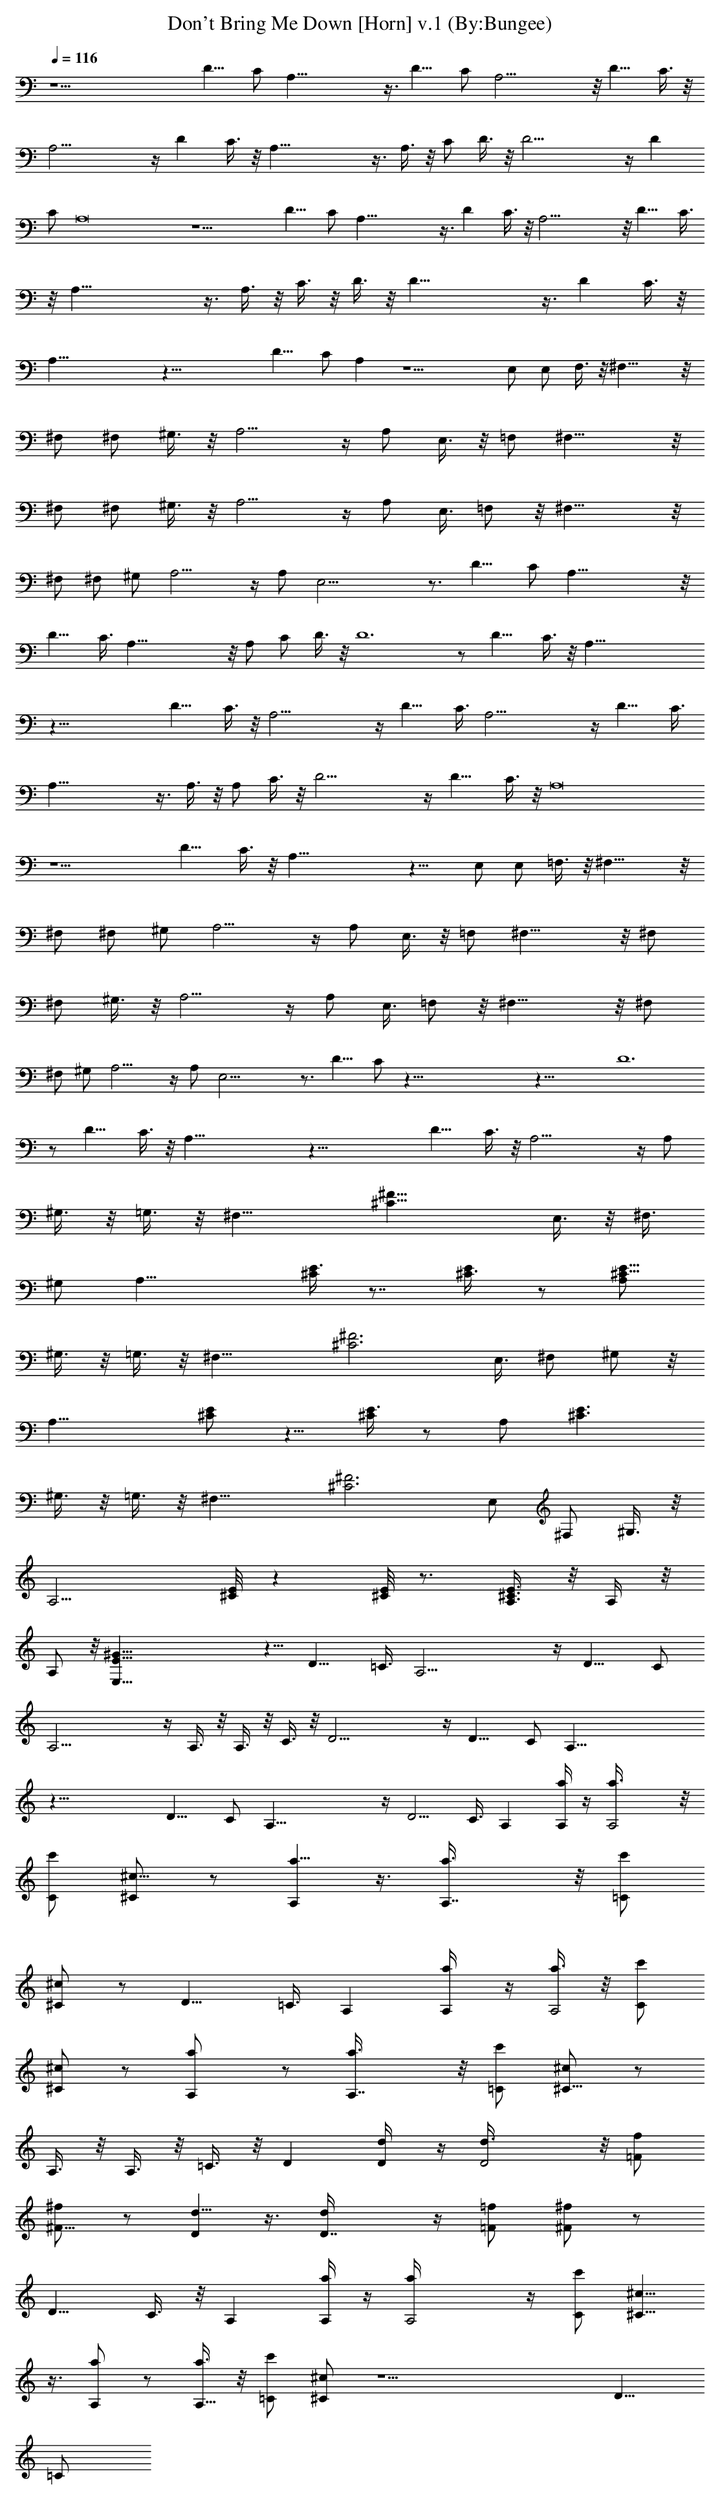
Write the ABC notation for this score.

X:1
T:Don't Bring Me Down [Horn] v.1 (By:Bungee)
L:1/4
Q:116
K:C
z29/2 [D9/8z] C/2 A,49/8 z3/8 [D9/8z] C/2 A,25/4 z/8 D9/8 C3/8 z/8
A,25/4 z/4 D C3/8 z/8 A,49/8 z3/8 A,3/8 z/8 C/2 D3/8 z/8 D25/4 z/4 D
C/2 A,8 z13/2 [D9/8z] C/2 A,49/8 z3/8 D C3/8 z/8 A,25/4 z/8 D9/8 C3/8
z/8 A,49/8 z3/8 A,3/8 z/8 C3/8 z/8 D3/8 z/8 D49/8 z3/8 D C3/8 z/8
A,59/8 z57/8 [D9/8z] C/2 A, z11/2 E,/2 E,/2 F,3/8 z/8 ^F,19/8 z/8
^F,/2 ^F,/2 ^G,3/8 z/8 A,9/4 z/4 A,/2 E,3/8 z/8 =F,/2 ^F,19/8 z/8
^F,/2 ^F,/2 ^G,3/8 z/8 A,9/4 z/4 A,/2 E,3/8 =F,/2 z/8 ^F,19/8 z/8
^F,/2 ^F,/2 ^G,/2 A,13/4 z/4 A,/2 E,23/4 z3/4 [D9/8z] C/2 A,51/8 z/8
D9/8 C3/8 A,51/8 z/8 A,/2 C/2 D3/8 z/8 D6 z/2 [D9/8z] C3/8 z/8 A,57/8
z59/8 [D9/8z] C3/8 z/8 A,25/4 z/4 D9/8 C3/8 A,25/4 z/4 D9/8 C3/8
A,49/8 z3/8 A,3/8 z/8 A,/2 C3/8 z/8 D25/4 z/4 [D9/8z] C3/8 z/8 A,8
z13/2 [D9/8z] C3/8 z/8 A,37/8 z15/8 E,/2 E,/2 =F,3/8 z/8 ^F,19/8 z/8
^F,/2 ^F,/2 ^G,/2 A,9/4 z/4 A,/2 E,3/8 z/8 =F,/2 ^F,19/8 z/8 ^F,/2
^F,/2 ^G,3/8 z/8 A,9/4 z/4 A,/2 E,3/8 =F,/2 z/8 ^F,19/8 z/8 ^F,/2
^F,/2 ^G,/2 A,13/4 z/4 A,/2 E,23/4 z3/4 [D9/8z] C/2 z123/8 z37/8 D6
z/2 [D9/8z] C3/8 z/8 A,57/8 z59/8 [D9/8z] C3/8 z/8 A,25/4 z/4 A,/2
^G,3/8 z/8 =G,3/8 z/8 [^F,19/8z] [^C25/8^F25/8z3/2] E,3/8 z/8 ^F,3/8
^G,/2 [A,19/8z5/8] [E3/8^C/4] z7/8 [E/2^C3/8] z/2 [A,/2E13/8^C13/8]
^G,3/8 z/8 =G,3/8 z/8 [^F,19/8z] [^F3^C3z3/2] E,3/8 ^F,/2 ^G,/2 z/8
[A,17/8z/2] [^C/2E/2] z5/8 [E3/8^C/4] z/2 [A,/2z/8] [^C3/2E3/2z/2]
^G,3/8 z/8 =G,3/8 z/8 [^F,19/8z] [^F3^C3z3/2] E,/2 ^F,/2 ^G,3/8 z/8
[A,9/4z/2] [^C/8E/4] z [^C/8E/8] z3/4 [A,3/8^C3/2E3/2] z/8 A,/4 z/8
A,/2 z/8 [E,47/8^G61/8E61/8] z5/8 D9/8 =C3/8 A,25/4 z/4 [D9/8z] C/2
A,25/4 z/4 A,3/8 z/8 A,3/8 z/8 C3/8 z/8 D25/4 z/4 [D9/8z] C/2 A,63/8
z53/8 [D9/8z] C/2 A,49/8 z/4 D5/4 C3/8 A, [a/4A,/2] z/4 [A,2a3/8] z/8
[C/2c'/2] [^C/2^c5/8] z/2 [a5/8A,] z3/8 [A,7/4a3/8] z/8 [=C/2c'/2]
[^c/2^C/2] z/2 D9/8 =C3/8 A, [A,/2a/4] z/4 [a3/8A,2] z/8 [C/2c'/2]
[^C/2^c/2] z/2 [A,a/2] z/2 [A,7/4a3/8] z/8 [=C/2c'/2] [^C5/8^c/2] z/2
A,3/8 z/8 A,3/8 z/8 =C3/8 z/8 D [D/2d/4] z/4 [D2d3/8] z/8 [=F/2f/2]
[^f/2^F5/8] z/2 [d5/8D] z3/8 [D7/4d/4] z/4 [=F/2=f/2] [^F/2^f/2] z/2
[D9/8z] C3/8 z/8 A, [a/4A,/2] z/4 [A,2a/4] z/4 [c'/2C/2] [^c5/8^C5/8]
z3/8 [a/2A,] z/2 [a3/8A,27/8] z/8 [=C/2c'/2] [^c/2^C/2] z17/2 [D9/8z]
=C/2
